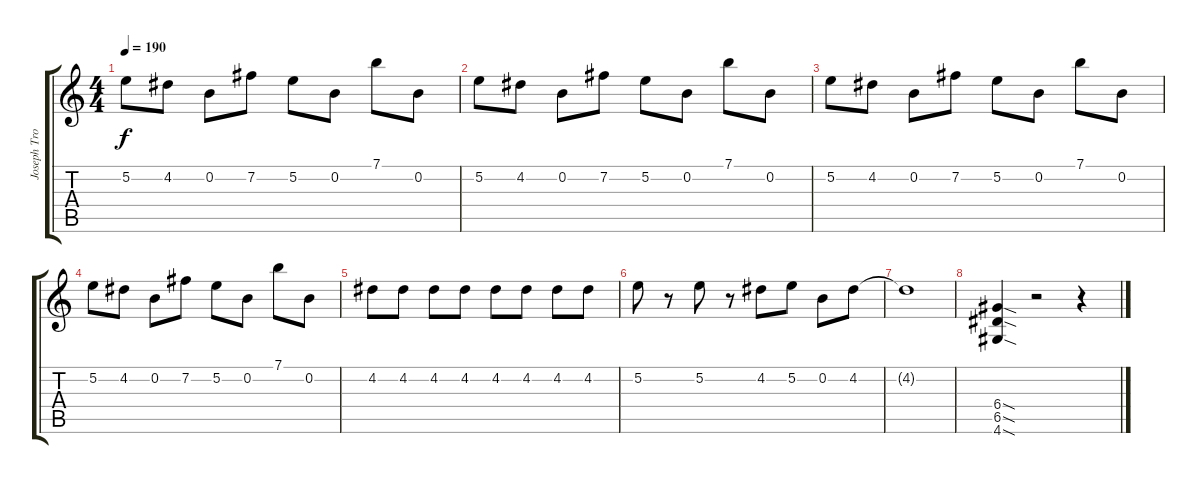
\track ("Joseph Trohman (Lead Guitar)" "Joseph Tro") {instrument distortionguitar}
\staff {score tabs}
\tuning (E4 B3 G3 D3 A2 E2) {hide}
\ts (4 4)
\tempo 190
\clef g2
\ks c
5.2.8{dy f} 4.2.8 0.2.8 7.2.8 5.2.8 0.2.8 7.1.8 0.2.8 |
5.2.8 4.2.8 0.2.8 7.2.8 5.2.8 0.2.8 7.1.8 0.2.8 |
5.2.8 4.2.8 0.2.8 7.2.8 5.2.8 0.2.8 7.1.8 0.2.8 |
5.2.8 4.2.8 0.2.8 7.2.8 5.2.8 0.2.8 7.1.8 0.2.8 |
4.2.8 4.2.8 4.2.8 4.2.8 4.2.8 4.2.8 4.2.8 4.2.8 |
5.2.8 r.8 5.2.8 r.8 4.2.8 5.2.8 0.2.8 4.2.8 |
4.2{t}.1 |
(6.4{sod} 6.5{sod} 4.6{sod}).4 r.2 r.4
